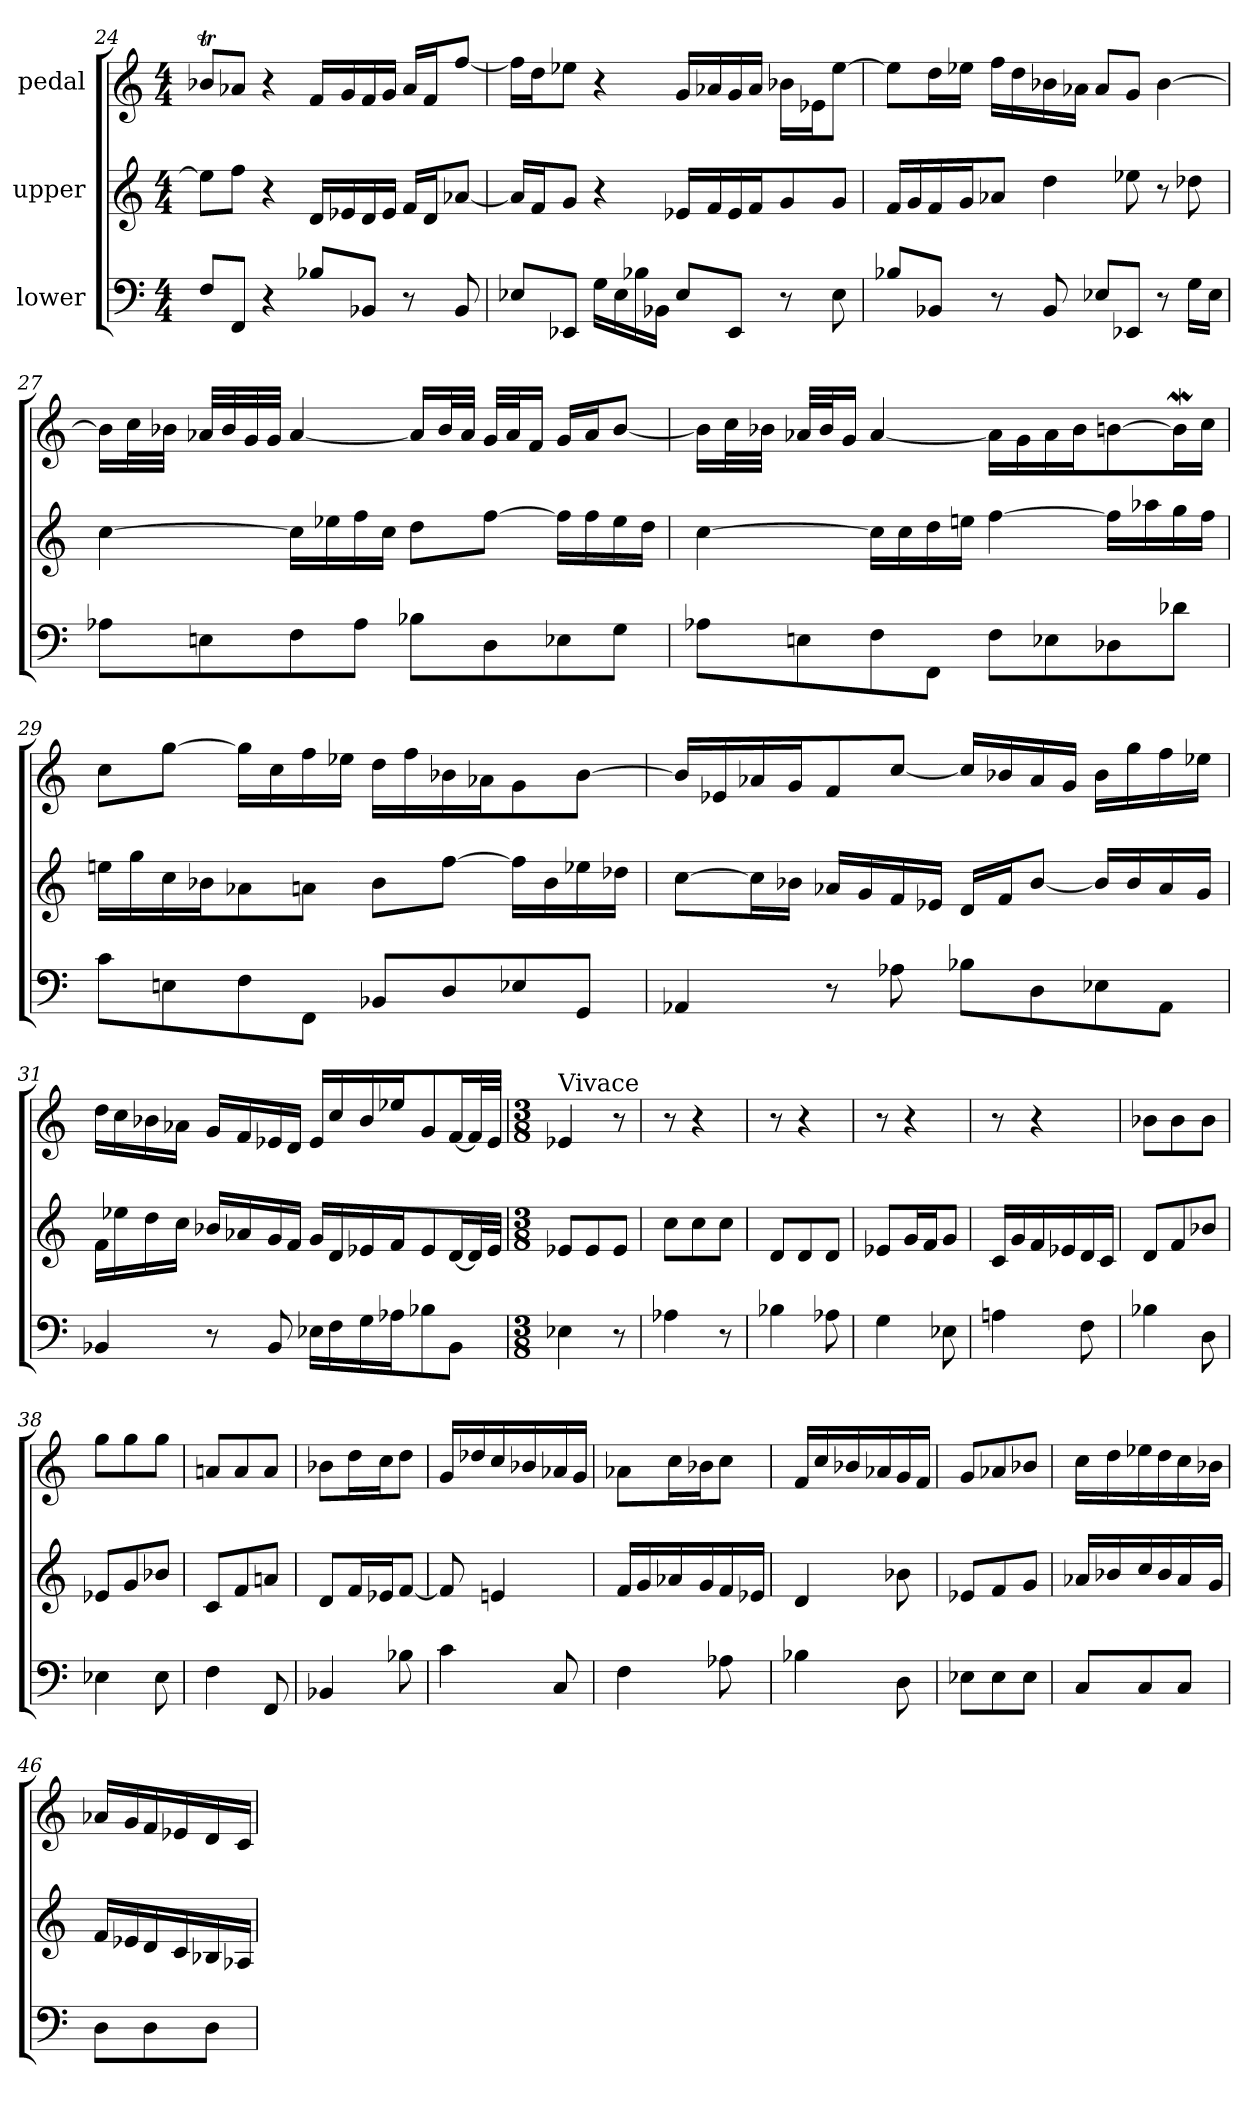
**kern	**kern	**kern
*part3	*part2	*part1
*staff3	*staff2	*staff1
*I"lower	*I"upper	*I"pedal
!!LO:PB:g=z
*clefF4	*clefG2	*clefG2
*M4/4	*M4/4	*M4/4
=24	=24	=24
8F/L	8ee\L]	8b-T/L
8FF/J	8ff\J	8a-/J
4r	4r	4r
8B-/L	16d/LL	16f/LL
.	16e-/	16g/
8BB-/J	16d/	16f/
.	16e-/JJ	16g/JJ
8r	16f/LL	16a-/LL
.	16d/J	16f/J
8BB-/	[8a-/J	[8ff/J
=25	=25	=25
8E-/L	16a-/LL]	16ff\LL]
.	16f/J	16dd\J
8EE-/J	8g/J	8ee-\J
16G\LL	4r	4r
16E-\	.	.
16B-\	.	.
16BB-\JJ	.	.
8E-/L	16e-/LL	16g/LL
.	16f/	16a-/
8EE-/J	16e-/	16g/
.	16f/J	16a-/JJ
8r	8g/	16b-\LL
.	.	16e-\J
8E-\	8g/J	[8ee-\J
=26	=26	=26
8B-/L	16f/LL	8ee-\L]
.	16g/	.
8BB-/J	16f/	16dd\L
.	16g/J	16ee-\JJ
8r	8a-/J	16ff\LL
.	.	16dd\
8BB-/	4dd\	16b-\
.	.	16a-\JJ
8E-/L	.	8a-/L
8EE-/J	8ee-\	8g/J
8r	8r	[4b-\
16G\LL	8dd-\	.
16E-\JJ	.	.
!!LO:LB:g=z
=27	=27	=27
8A-\L	[4cc\	16b-\LL]
.	.	32cc\L
.	.	32b-\JJJ
8En\	.	32a-/LLL
.	.	32b-/
.	.	32g/
.	.	32g/JJJ
8F\	16cc\LL]	[4a-/
.	16ee-\	.
8A-\J	16ff\	.
.	16cc\JJ	.
8B-\L	8dd\L	16a-/LL]
.	.	32b-/L
.	.	32a-/JJJ
8D\	[8ff\J	32g/LLL
.	.	32a-/J
.	.	16f/JJ
8E-\	16ff\LL]	16g/LL
.	16ff\	16a-/J
8G\J	16ee-\	[8b-/J
.	16dd\JJ	.
=28	=28	=28
8A-\L	[4cc\	16b-\LL]
.	.	32cc\L
.	.	32b-\JJJ
8En\	.	32a-/LLL
.	.	32b-/J
.	.	16g/JJ
8F\	16cc\LL]	[4a-/
.	16cc\	.
8FF\J	16dd\	.
.	16een\JJ	.
8F\L	[4ff\	16a-\LL]
.	.	16g\
8E-\	.	16a-\
.	.	16b-\J
8D-\	16ff\LL]	[8bn\
.	16aa-\	.
8d-\J	16gg\	16bW\L]
.	16ff\JJ	16cc\JJ
!!LO:LB:g=z
=29	=29	=29
8c\L	16een\LL	8cc\L
.	16gg\	.
8En\	16cc\	[8gg\J
.	16b-\J	.
8F\	8a-\	16gg\LL]
.	.	16cc\
8FF\J	8an\J	16ff\
.	.	16ee-\JJ
8BB-/L	8b-\L	16dd\LL
.	.	16ff\
8D/	[8ff\J	16b-\
.	.	16a-\J
8E-/	16ff\LL]	8g\
.	16b-\	.
8GG/J	16ee-\	[8b-\J
.	16dd-\JJ	.
=30	=30	=30
4AA-/	[8cc\L	16b-/LL]
.	.	16e-/
.	16cc\L]	16a-/
.	16b-\JJ	16g/J
8r	16a-/LL	8f/
.	16g/	.
8A-\	16f/	[8cc/J
.	16e-/JJ	.
8B-\L	16d/LL	16cc/LL]
.	16f/J	16b-/
8D\	[8b-/J	16a-/
.	.	16g/JJ
8E-\	16b-/LL]	16b-\LL
.	16b-/	16gg\
8AA-\J	16a-/	16ff\
.	16g/JJ	16ee-\JJ
=31	=31	=31
4BB-/	16f\LL	16dd\LL
.	16ee-\	16cc\
.	16dd\	16b-\
.	16cc\JJ	16a-\JJ
8r	16b-/LL	16g/LL
.	16a-/	16f/
8BB-/	16g/	16e-/
.	16f/JJ	16d/JJ
16E-\LL	16g/LL	16e-/LL
16F\	16d/	16cc/
16G\	16e-/	16b-/
16A-\J	16f/J	16ee-/J
8B-\	8e-/	8g/
8BB-\J	[16d/L	[16f/L
.	32d/L]	32f/L]
.	32e-/JJJ	32e-/JJJ
!!LO:LB:g=z
=32	=32	=32
*M3/8	*M3/8	*M3/8
!	!	!LO:TX:a:t=Vivace
4E-\	8e-/L	4e-/
.	8e-/	.
8r	8e-/J	8r
=33	=33	=33
4A-\	8cc\L	8r
.	8cc\	4r
8r	8cc\J	.
=34	=34	=34
4B-\	8d/L	8r
.	8d/	4r
8A-\	8d/J	.
=35	=35	=35
4G\	8e-/L	8r
.	16g/L	4r
.	16f/J	.
8E-\	8g/J	.
=36	=36	=36
4An\	16c/LL	8r
.	16g/	.
.	16f/	4r
.	16e-/	.
8F\	16d/	.
.	16c/JJ	.
=37	=37	=37
4B-\	8d/L	8b-\L
.	8f/	8b-\
8D\	8b-/J	8b-\J
=38	=38	=38
4E-\	8e-/L	8gg\L
.	8g/	8gg\
8E-\	8b-/J	8gg\J
!!LO:PB:g=z
=39	=39	=39
4F\	8c/L	8an/L
.	8f/	8a/
8FF/	8an/J	8a/J
=40	=40	=40
4BB-/	8d/L	8b-\L
.	16f/L	16dd\L
.	16e-/J	16cc\J
8B-\	[8f/J	8dd\J
=41	=41	=41
4c\	8f/]	16g/LL
.	.	16dd-/
.	4en/	16cc/
.	.	16b-/
8C/	.	16a-/
.	.	16g/JJ
=42	=42	=42
4F\	16f/LL	8a-\L
.	16g/	.
.	16a-/	16cc\L
.	16g/	16b-\J
8A-\	16f/	8cc\J
.	16e-/JJ	.
=43	=43	=43
4B-\	4d/	16f/LL
.	.	16cc/
.	.	16b-/
.	.	16a-/
8D\	8b-\	16g/
.	.	16f/JJ
=44	=44	=44
8E-\L	8e-/L	8g/L
8E-\	8f/	8a-/
8E-\J	8g/J	8b-/J
=45	=45	=45
8C/L	16a-/LL	16cc\LL
.	16b-/	16dd\
8C/	16cc/	16ee-\
.	16b-/	16dd\
8C/J	16a-/	16cc\
.	16g/JJ	16b-\JJ
!!LO:LB:g=z
=46	=46	=46
8D\L	16f/LL	16a-/LL
.	16e-/	16g/
8D\	16d/	16f/
.	16c/	16e-/
8D\J	16B-/	16d/
.	16A-/JJ	16c/JJ
=	=	=
*-	*-	*-
